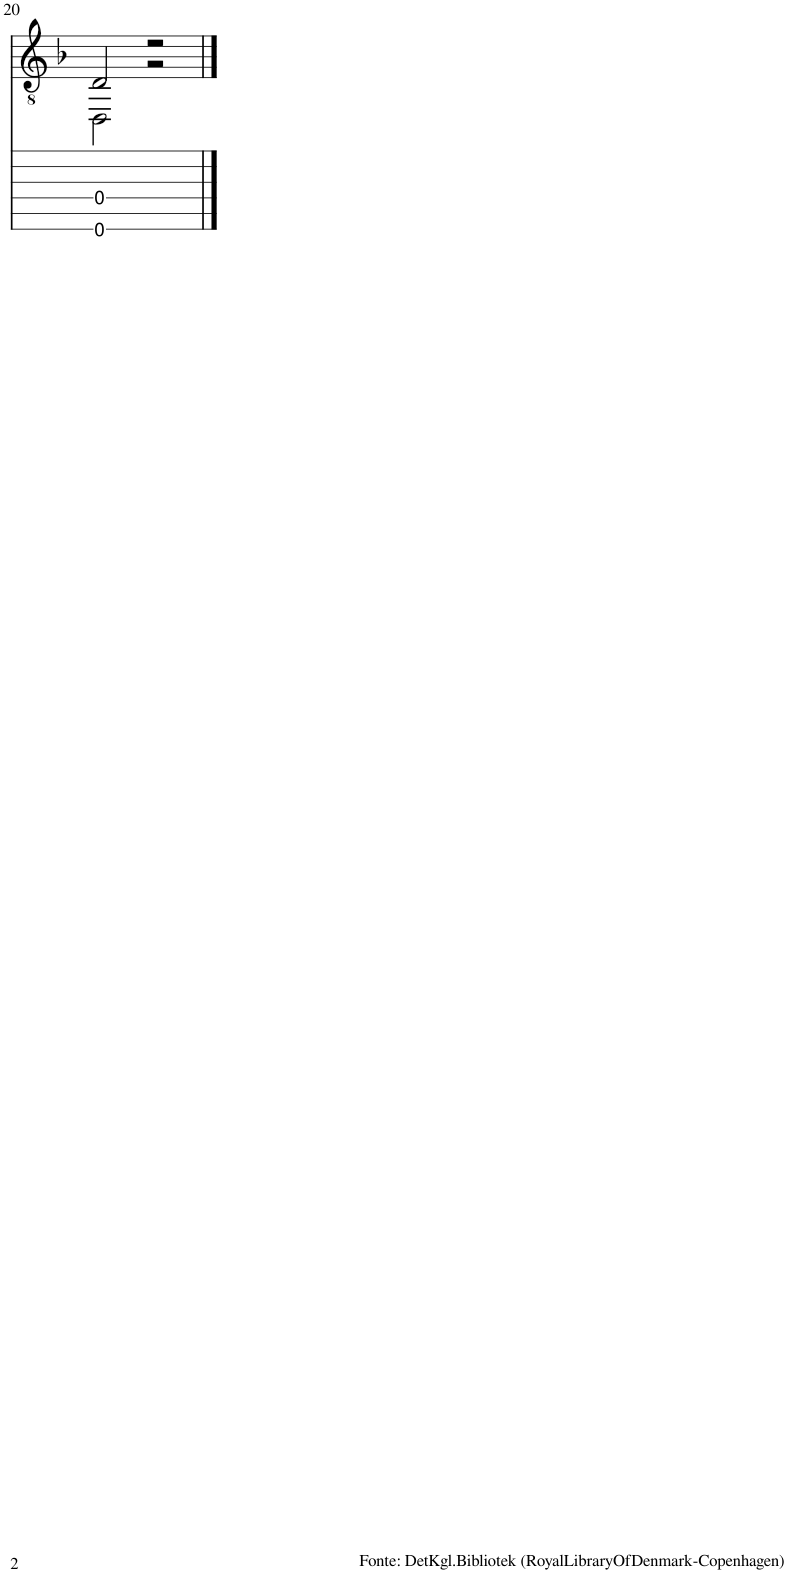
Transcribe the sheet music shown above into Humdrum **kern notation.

**kern	**kern
*part1	*part1
*staff2	*staff1
*I"Guitar	*
*I'Guit.	*
!!LO:PB:g=z
*	*clefGv2
*k[b-]	*k[b-]
*M4/4	*M4/4
=20	=20
*^	*^
2D	2DD	2D/	2DD\
2r	2r	2r	2r
*v	*v	*	*
*	*v	*v
==	==
*-	*-
